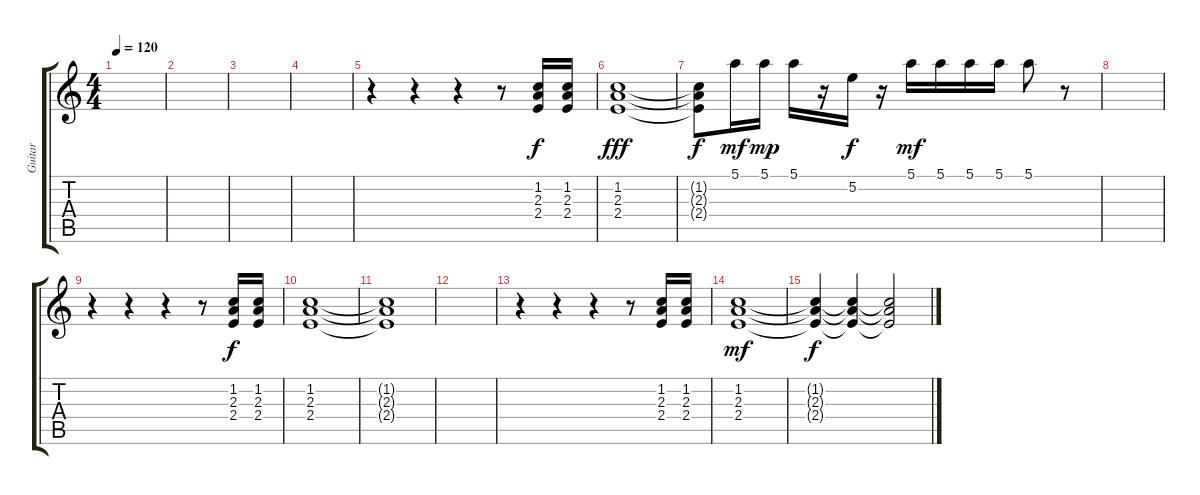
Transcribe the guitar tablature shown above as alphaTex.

\track ("Guitar " "Guitar ") {instrument electricguitarclean}
\staff {score tabs}
\tuning (E4 B3 G3 D3 A2 E2) {hide}
\ts (4 4)
\tempo 120
\clef g2
\ks c
|
|
|
|
r.4 r.4 r.4 r.8 (1.2 2.3 2.4).16 (1.2 2.3 2.4).16 |
(1.2 2.3 2.4).1{dy fff} |
(1.2{t} 2.3{t} 2.4{t}).8{dy f} 5.1.16{dy mf} 5.1.16{dy mp} 5.1.16 r.16 5.2.16{dy f} r.16 5.1.16{dy mf} 5.1.16 5.1.16 5.1.16 5.1.8 r.8 |
|
r.4 r.4 r.4 r.8 (1.2 2.3 2.4).16{dy f} (1.2 2.3 2.4).16 |
(1.2 2.3 2.4).1 |
(1.2{t} 2.3{t} 2.4{t}).1 |
|
r.4 r.4 r.4 r.8 (1.2 2.3 2.4).16 (1.2 2.3 2.4).16 |
(1.2 2.3 2.4).1{dy mf} |
(1.2{t} 2.3{t} 2.4{t}).4{dy f} (1.2{t} 2.3{t} 2.4{t}).4 (1.2{t} 2.3{t} 2.4{t}).2
